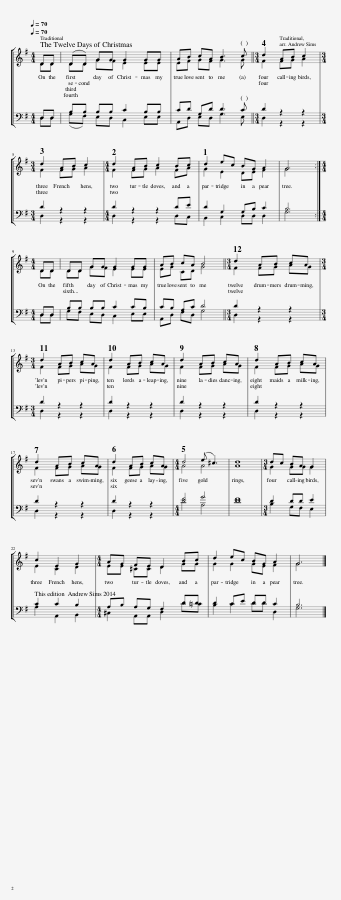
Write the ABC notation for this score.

X:1
%%score [ ( 1 2 ) ( 3 4 ) ]
L:1/8
Q:1/4=70
M:4/4
I:linebreak $
K:G
V:1 treble
V:2 treble
V:3 bass
V:4 bass
V:1
 DD | (DD) GG G2 GG | AB cA B3 c ||[M:3/4] d2 AB c2 |$[M:3/4] d2 AB c2 | %5
[M:4/4] d2 AB c2 Bc | d2 ec BG A2 | G6 :|$[M:4/4] DD | DD GG G2 GG | %10
 AB cA B4 ||[M:3/4] d2 AB cA |$[M:3/4] d2 AB cA | d2 AB cA | d2 AB cA | %15
 d2 AB cA |$ d2 AB cA | d2 AB cA |[M:4/4] d4 (e ^c3) | d8 | %20
[M:3/4] dc BA G2 |$ c2 E2 G2 |[M:4/4] AG FE D2 Bc | d2 ec BG A2 | G6 |] %25
V:2
 DD | DD GF E2 EE | EF GF G3 G ||[M:3/4] F2 FG A2 |$[M:3/4] F2 FG A2 | %5
[M:4/4] F2 FG A2 FA | G2 E2 DE F2 | G6 :|$[M:4/4] DD | DD GF E2 EE | %10
 EG CD G4 ||[M:3/4] F2 FG AG |$[M:3/4] F2 FG AG | F2 FG AG | F2 FG AG | %15
 F2 FG AG |$ F2 FG AG | F2 FG AG |[M:4/4] A4 A4 | A8 | %20
[M:3/4] G2 GG G2 |$ E2 C2 D2 |[M:4/4] EE ^CC D2 GG | G2 G2 GE F2 | G6 |] %25
V:3
 D,D, | B,B, B,B, C2 B,B, | CD G,D D3 C ||[M:3/4] D2 z2 z2 |$[M:3/4] D2 z2 z2 | %5
[M:4/4] D2 z2 z2 DE | D2 G,2 G,B, C2 | B,6 :|$[M:4/4] D,D, | B,B, B,B, C2 CB, | %10
 CB, A,C D4 ||[M:3/4] D2 z2 z2 |$[M:3/4] D2 z2 z2 | D2 z2 z2 | D2 z2 z2 | %15
 D2 z2 z2 |$ D2 z2 z2 | D2 z2 z2 |[M:4/4] F4 G4 | F8 | %20
[M:3/4] D2 DD E2 |$ C2 C2 B,2 |[M:4/4] A,B, A,G, F,2 DD | D2 CE DD C2 | B,6 |] %25
V:4
 D,D, | (G,F,) E,D, C,2 E,E, | A,,D, E,D, G,3 E, ||[M:3/4] D,2 z2 z2 |$[M:3/4] D,2 z2 z2 | %5
[M:4/4] D,2 z2 z2 D,C, | B,,2 C,2 D,D, D,2 | G,6 :|$[M:4/4] D,D, | G,F, E,D, C,2 E,E, | %10
 A,,D, F,D, G,4 ||[M:3/4] D,2 z2 z2 |$[M:3/4] D,2 z2 z2 | D,2 z2 z2 | D,2 z2 z2 | %15
 D,2 z2 z2 |$ D,2 z2 z2 | D,2 z2 z2 |[M:4/4] D4 A,4 | D8 | %20
[M:3/4] B,2 G,F, E,2 |$ A,2 A,,2 B,,2 |[M:4/4] ^C,2 A,,A,, D,2 D!courtesy!=C | B,2 C2 DD D,2 | G,6 |] %25
